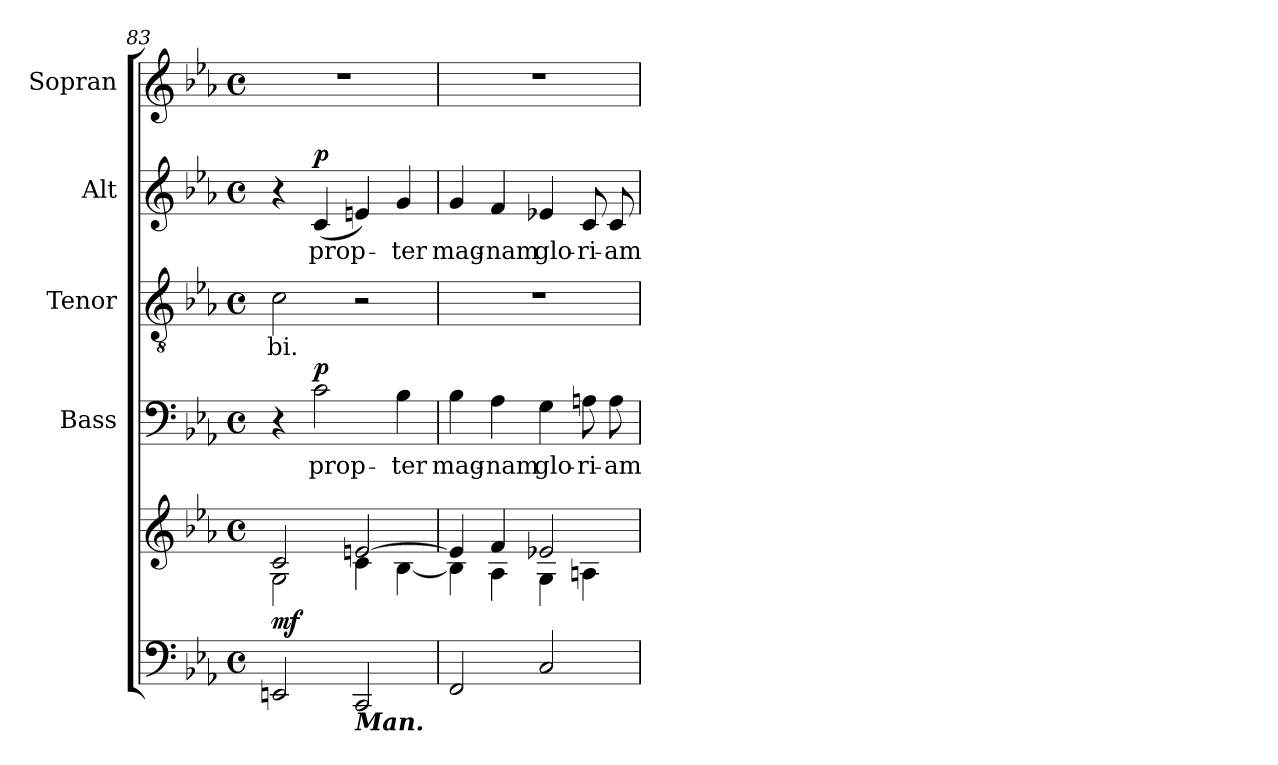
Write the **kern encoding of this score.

**kern	**kern	**dynam	**kern	**text	**dynam	**kern	**text	**kern	**text	**dynam	**kern
*part5	*part5	*part5	*part4	*part4	*part4	*part3	*part3	*part2	*part2	*part2	*part1
*staff6	*staff5	*staff5/6	*staff4	*staff4	*staff4	*staff3	*staff3	*staff2	*staff2	*staff2	*staff1
*	*	*	*I"Bass	*	*	*I"Tenor	*	*I"Alt	*	*	*I"Sopran
*	*	*	*I'B.	*	*	*I'T.	*	*I'A.	*	*	*I'S.
*clefF4	*clefG2	*	*clefF4	*	*	*clefGv2	*	*clefG2	*	*	*clefG2
*k[b-e-a-]	*k[b-e-a-]	*	*k[b-e-a-]	*	*	*k[b-e-a-]	*	*k[b-e-a-]	*	*	*k[b-e-a-]
*E-:	*E-:	*	*E-:	*	*	*E-:	*	*E-:	*	*	*E-:
*M4/4	*M4/4	*	*M4/4	*	*	*M4/4	*	*M4/4	*	*	*M4/4
*met(c)	*met(c)	*	*met(c)	*	*	*met(c)	*	*met(c)	*	*	*met(c)
=83	=83	=83	=83	=83	=83	=83	=83	=83	=83	=83	=83
*	*^	*	*	*	*	*	*	*	*	*	*
!	!	!	!LO:DY:b	!	!	!	!	!LO:LY:b	!	!	!	!
2EEn/	2c/	2G\	mf	4r	.	.	2c\	-bi.	4r	.	.	1r
!	!	!	!	!	!LO:LY:b	!LO:DY:a	!	!	!	!LO:LY:b	!LO:DY:a	!
.	.	.	.	2c\	prop-	p	.	.	(<4c/	prop-	p	.
!LO:TX:b:Bi:t=Man.	!	!	!	!	!	!	!	!	!	!	!	!
2CC/	[>2en/	4c\	.	.	.	.	2r	.	4en/)	.	.	.
!	!	!	!	!	!LO:LY:b	!	!	!	!	!LO:LY:b	!	!
.	.	[<4B-\	.	4B-\	-ter	.	.	.	4g/	-ter	.	.
=84	=84	=84	=84	=84	=84	=84	=84	=84	=84	=84	=84	=84
!	!	!	!	!	!LO:LY:b	!	!	!	!	!LO:LY:b	!	!
2FF/	4e/]	4B-\]	.	4B-\	mag-	.	1r	.	4g/	mag-	.	1r
!	!	!	!	!	!LO:LY:b	!	!	!	!	!LO:LY:b	!	!
.	4f/	4A-\	.	4A-\	-nam	.	.	.	4f/	-nam	.	.
!	!	!	!	!	!LO:LY:b	!	!	!	!	!LO:LY:b	!	!
2C/	2e-X/	4G\	.	4G\	glo-	.	.	.	4e-X/	glo-	.	.
!	!	!	!	!	!LO:LY:b	!	!	!	!	!LO:LY:b	!	!
.	.	4An\	.	8An\	-ri-	.	.	.	8c/	-ri-	.	.
!	!	!	!	!	!LO:LY:b	!	!	!	!	!LO:LY:b	!	!
.	.	.	.	8A\	-am	.	.	.	8c/	-am	.	.
*	*v	*v	*	*	*	*	*	*	*	*	*	*
=	=	=	=	=	=	=	=	=	=	=	=
*-	*-	*-	*-	*-	*-	*-	*-	*-	*-	*-	*-
